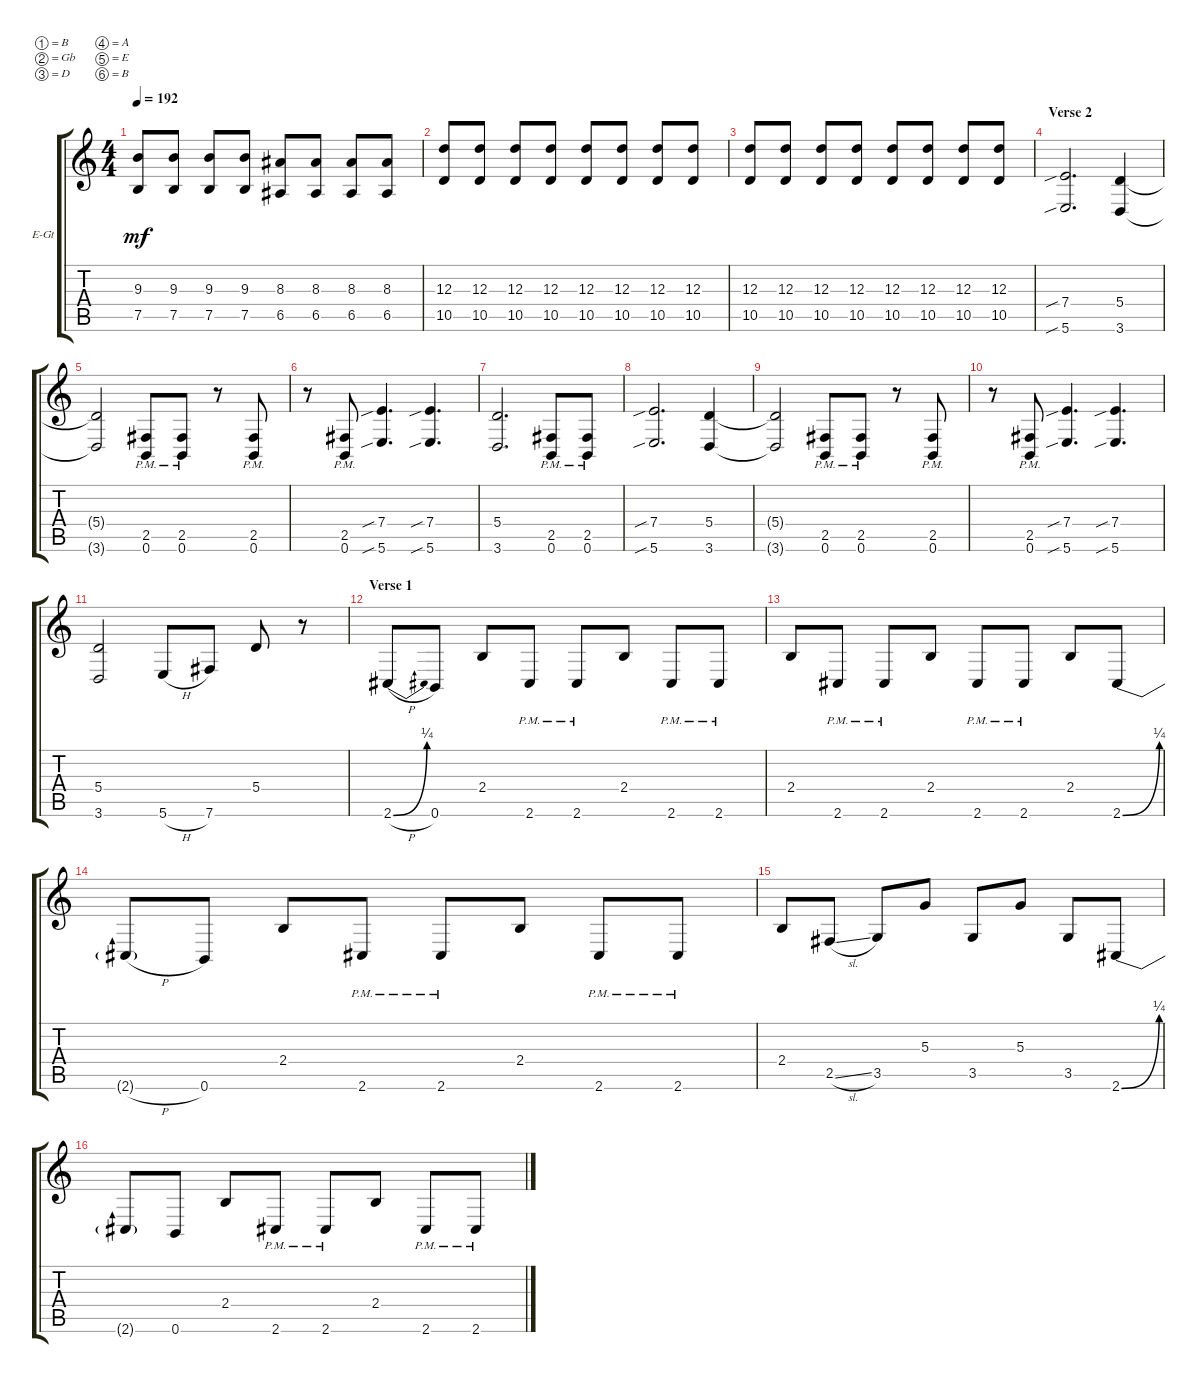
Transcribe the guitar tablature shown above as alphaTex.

\bracketExtendMode groupsimilarinstruments
\firstSystemTrackNameOrientation horizontal
\otherSystemsTrackNameOrientation horizontal
\track ("Electric Guitar 2" "E-Gt") {instrument distortionguitar}
\staff {score tabs}
\tuning (B3 Gb3 D3 A2 E2 B1)
\ts (4 4)
\tempo 192
\clef g2
\ks c
(7.5 9.3).8{dy mf} (7.5 9.3).8 (7.5 9.3).8 (7.5 9.3).8 (6.5 8.3).8 (6.5 8.3).8 (6.5 8.3).8 (6.5 8.3).8 |
(12.3 10.5).8 (12.3 10.5).8 (12.3 10.5).8 (12.3 10.5).8 (12.3 10.5).8 (12.3 10.5).8 (12.3 10.5).8 (12.3 10.5).8 |
(12.3 10.5).8 (12.3 10.5).8 (12.3 10.5).8 (12.3 10.5).8 (12.3 10.5).8 (12.3 10.5).8 (12.3 10.5).8 (12.3 10.5).8 |
\section ("" "Verse 2")
(5.6{sib} 7.4{sib}).2{d} (3.6 5.4).4 |
(3.6{t} 5.4{t}).2 (2.5{pm} 0.6{pm}).8 (2.5{pm} 0.6{pm}).8 r.8 (2.5{pm} 0.6{pm}).8 |
r.8 (2.5{pm} 0.6{pm}).8 (5.6{sib} 7.4{sib}).4{d} (5.6{sib} 7.4{sib}).4{d} |
(3.6 5.4).2{d} (2.5{pm} 0.6{pm}).8 (0.6{pm} 2.5{pm}).8 |
(5.6{sib} 7.4{sib}).2{d} (3.6 5.4).4 |
(3.6{t} 5.4{t}).2 (2.5{pm} 0.6{pm}).8 (2.5{pm} 0.6{pm}).8 r.8 (2.5{pm} 0.6{pm}).8 |
r.8 (2.5{pm} 0.6{pm}).8 (5.6{sib} 7.4{sib}).4{d} (5.6{sib} 7.4{sib}).4{d} |
(3.6 5.4).2 5.6{h}.8 7.6.8 5.4.8 r.8 |
\section ("" "Verse 1")
2.6{be (bend 0 0 14.399999999999999 1) h}.8 0.6.8 2.4.8 2.6{pm}.8 2.6{pm}.8 2.4.8 2.6{pm}.8 2.6{pm}.8 |
2.4.8 2.6{pm}.8 2.6{pm}.8 2.4.8 2.6{pm}.8 2.6{pm}.8 2.4.8 2.6{be (bend 0 0 30.599999999999998 1)}.8 |
2.6{h t}.8 0.6.8 2.4.8 2.6{pm}.8 2.6{pm}.8 2.4.8 2.6{pm}.8 2.6{pm}.8 |
2.4.8 2.5{sl}.8 3.5.8 5.3.8 3.5.8 5.3.8 3.5.8 2.6{be (bend 0 0 30.599999999999998 1)}.8 |
2.6{t}.8 0.6.8 2.4.8 2.6{pm}.8 2.6{pm}.8 2.4.8 2.6{pm}.8 2.6{pm}.8
